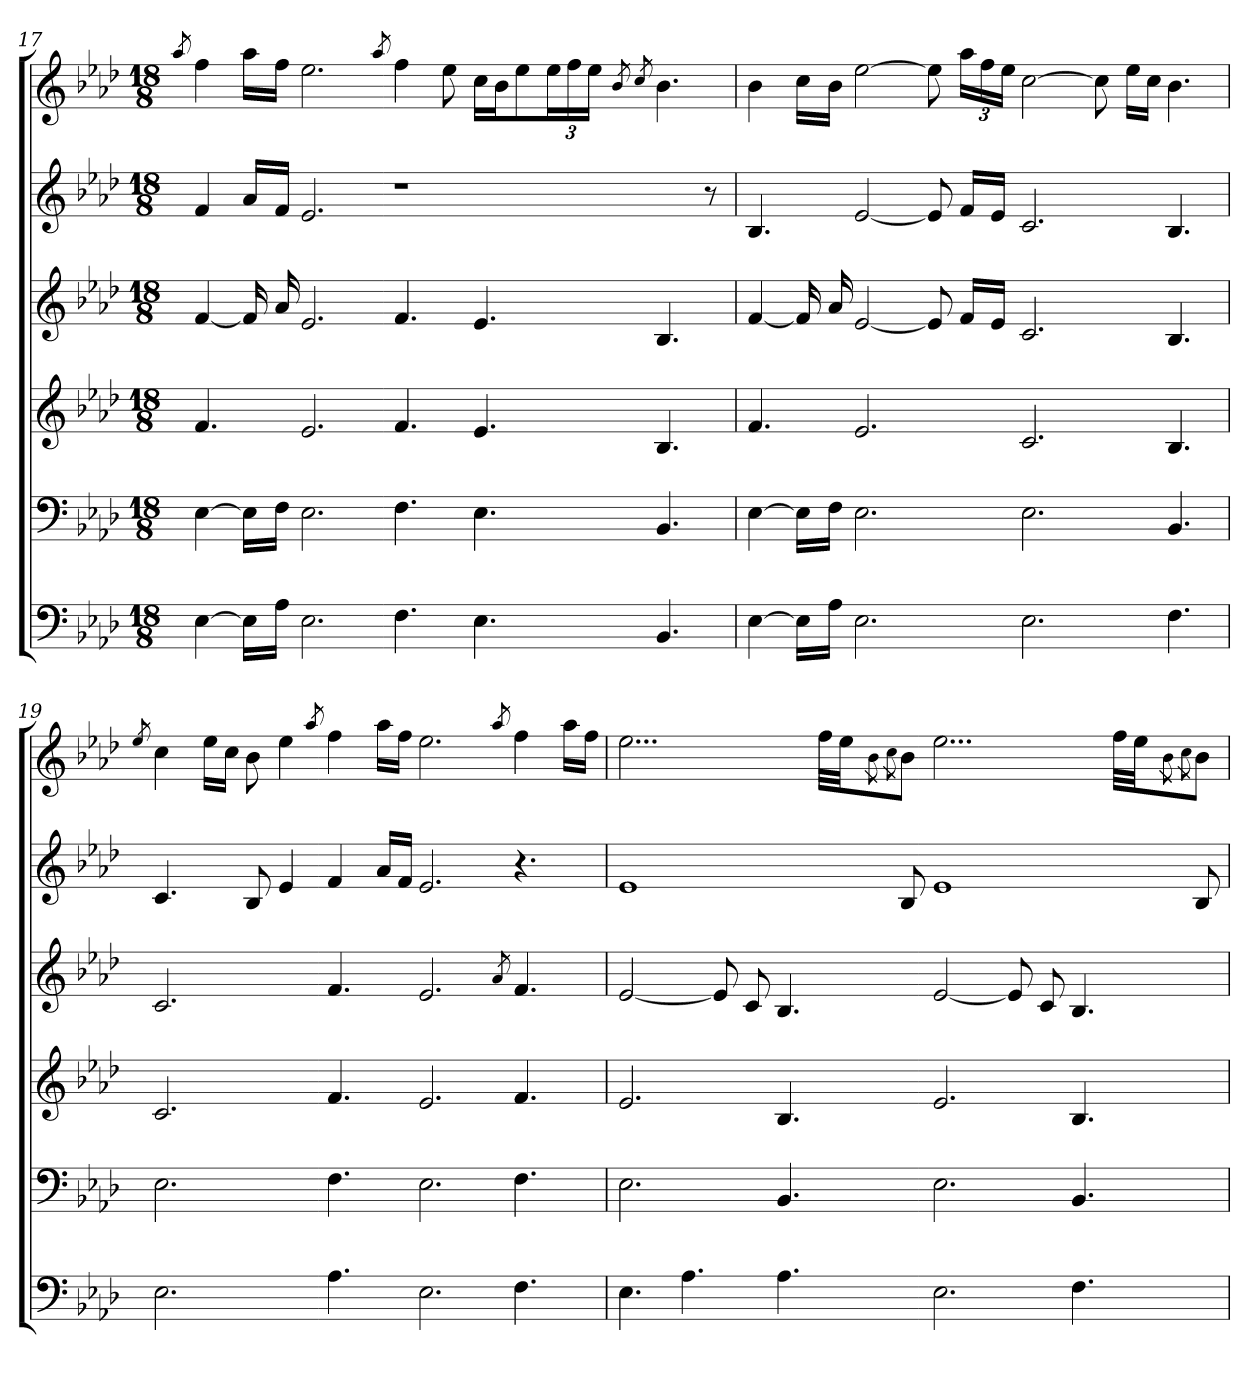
**kern	**kern	**kern	**kern	**kern	**kern
*part6	*part5	*part4	*part3	*part2	*part1
*staff6	*staff5	*staff4	*staff3	*staff2	*staff1
*clefF4	*clefF4	*clefG2	*clefG2	*clefG2	*clefG2
*k[b-e-a-d-]	*k[b-e-a-d-]	*k[b-e-a-d-]	*k[b-e-a-d-]	*k[b-e-a-d-]	*k[b-e-a-d-]
*M18/8	*M18/8	*M18/8	*M18/8	*M18/8	*M18/8
=17	=17	=17	=17	=17	=17
.	.	.	.	.	8qaa-
[4E-	[4E-	4.f	[4f	4f	4ff
16E-\LL]	16E-\LL]	.	16f]	16a-/LL	16aa-\LL
16A-\JJ	16F\JJ	.	16a-	16f/JJ	16ff\JJ
2.E-	2.E-	2.e-	2.e-	2.e-	2.ee-
.	.	.	.	.	8qaa-
4.F	4.F	4.f	4.f	1r	4ff
.	.	.	.	.	8ee-
4.E-	4.E-	4.e-	4.e-	.	16cc\LL
.	.	.	.	.	16b-\J
.	.	.	.	.	8ee-\
.	.	.	.	.	24ee-\L
.	.	.	.	.	24ff\
.	.	.	.	.	24ee-\JJ
.	.	.	.	.	8qb-
.	.	.	.	.	8qcc
4.BB-	4.BB-	4.B-	4.B-	.	4.b-
.	.	.	.	8r	.
=18	=18	=18	=18	=18	=18
[4E-	[4E-	4.f	[4f	4.B-	4b-
16E-\LL]	16E-\LL]	.	16f]	.	16cc\LL
16A-\JJ	16F\JJ	.	16a-	.	16b-\JJ
2.E-	2.E-	2.e-	[2e-	[2e-	[2ee-
.	.	.	8e-]	8e-]	8ee-]
.	.	.	16f/LL	16f/LL	24aa-\LL
.	.	.	.	.	24ff\
.	.	.	16e-/JJ	16e-/JJ	.
.	.	.	.	.	24ee-\JJ
2.E-	2.E-	2.c	2.c	2.c	[2cc
.	.	.	.	.	8cc]
.	.	.	.	.	16ee-\LL
.	.	.	.	.	16cc\JJ
4.F	4.BB-	4.B-	4.B-	4.B-	4.b-
=19	=19	=19	=19	=19	=19
.	.	.	.	.	8qee-
2.E-	2.E-	2.c	2.c	4.c	4cc
.	.	.	.	.	16ee-\LL
.	.	.	.	.	16cc\JJ
.	.	.	.	8B-	8b-
.	.	.	.	4e-	4ee-
.	.	.	.	.	8qaa-
4.A-	4.F	4.f	4.f	4f	4ff
.	.	.	.	16a-/LL	16aa-\LL
.	.	.	.	16f/JJ	16ff\JJ
2.E-	2.E-	2.e-	2.e-	2.e-	2.ee-
.	.	.	8qa-	.	8qaa-
4.F	4.F	4.f	4.f	4.r	4ff
.	.	.	.	.	16aa-\LL
.	.	.	.	.	16ff\JJ
=20	=20	=20	=20	=20	=20
4.E-	2.E-	2.e-	[2e-	1e-	2...ee-
4.A-	.	.	.	.	.
.	.	.	8e-]	.	.
.	.	.	8c	.	.
4.A-	4.BB-	4.B-	4.B-	.	.
.	.	.	.	.	32ff\LLL
.	.	.	.	.	32ee-\JJ
.	.	.	.	.	8qb-\
.	.	.	.	.	8qcc\
.	.	.	.	8B-	8b-\J
2.E-	2.E-	2.e-	[2e-	1e-	2...ee-
.	.	.	8e-]	.	.
.	.	.	8c	.	.
4.F	4.BB-	4.B-	4.B-	.	.
.	.	.	.	.	32ff\LLL
.	.	.	.	.	32ee-\JJ
.	.	.	.	.	8qb-\
.	.	.	.	.	8qcc\
.	.	.	.	8B-	8b-\J
=	=	=	=	=	=
*-	*-	*-	*-	*-	*-
